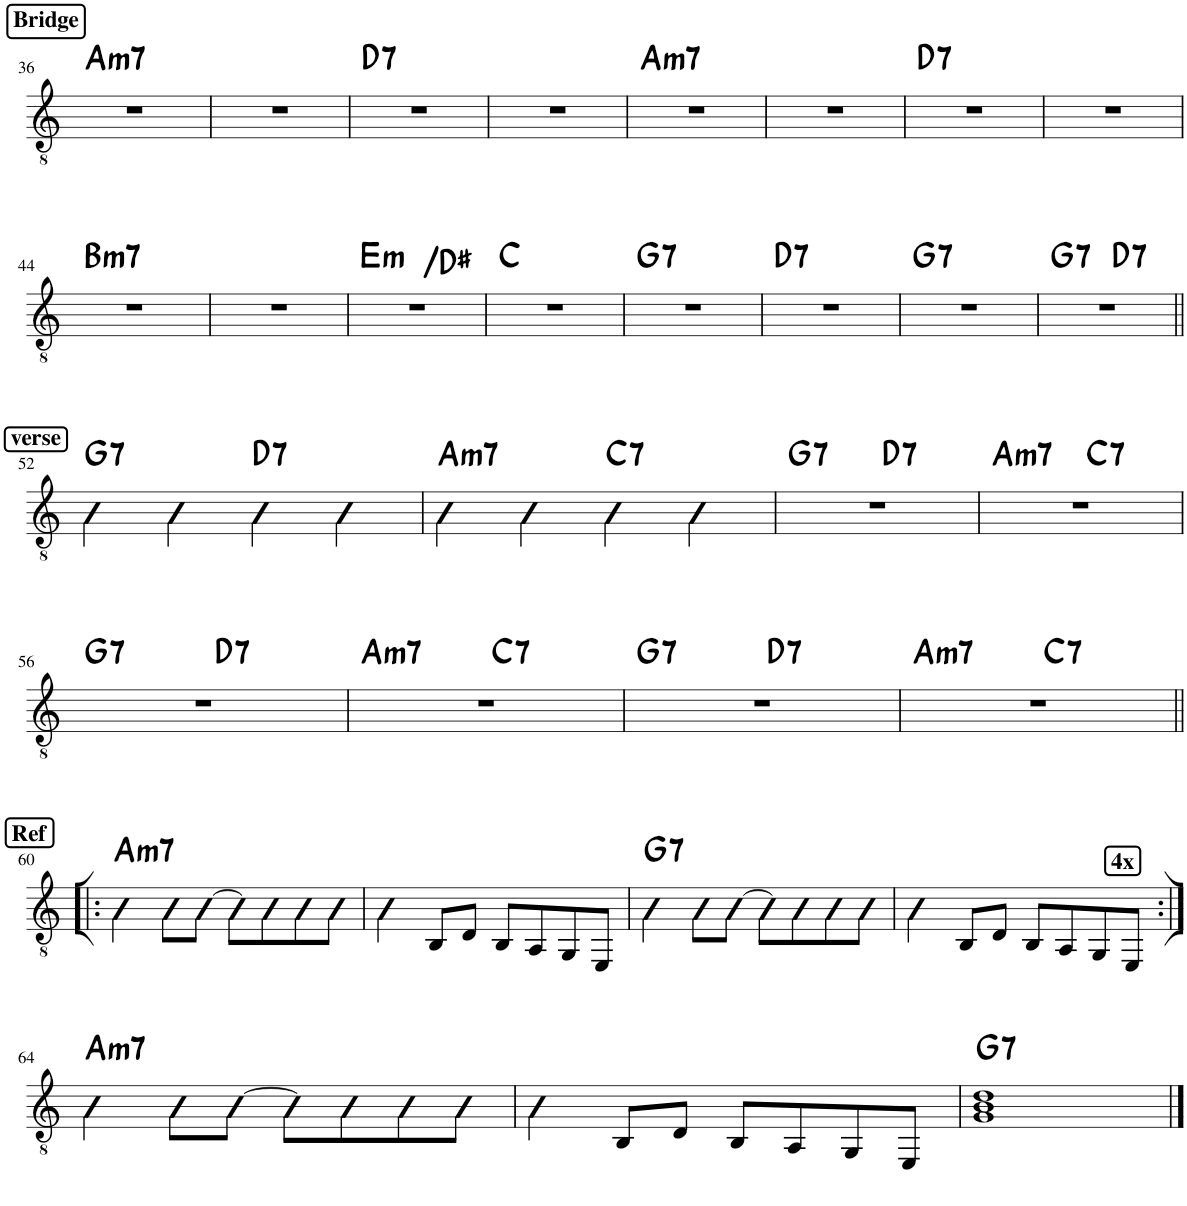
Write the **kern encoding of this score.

**kern	**harte
*part1	*part1
*staff1	*
*I"Classical Guitar	*
*I'Guit.	*
!!LO:PB:g=z
*clefGv2	*
*k[]	*
*M4/4	*
!!LO:REH:place=s1:a:B:cj:fs=11:t=Bridge
=36	=36
!	!LO:H:kt=m7
1r	A:min7
=37	=37
1r	.
=38	=38
!	!LO:H:kt=7
1r	D:7
=39	=39
1r	.
=40	=40
!	!LO:H:kt=m7
1r	A:min7
=41	=41
1r	.
=42	=42
!	!LO:H:kt=7
1r	D:7
=43	=43
1r	.
!!LO:LB:g=z
=44	=44
!	!LO:H:kt=m7
1r	B:min7
=45	=45
1r	.
=46	=46
!	!LO:H:n=1:kt=m
!	!LO:H:n=2:kt=N.C.
1r	E:min N
=47	=47
1r	C:maj
=48	=48
!	!LO:H:kt=7
1r	G:7
=49	=49
!	!LO:H:kt=7
1r	D:7
=50	=50
!	!LO:H:kt=7
1r	G:7
=51	=51
!	!LO:H:kt=7
*^	*
1r	2ryy	G:7
!	!	!LO:H:kt=7
.	2ryy	D:7
!!LO:LB:g=z	!!
!!LO:REH:place=s1:a:B:cj:fs=11:t=verse	!!
=52||	=52||	=52||
!	!	!LO:H:kt=7
*v	*v	*
4G\	G:7
4G\	.
!	!LO:H:kt=7
4D\	D:7
4D\	.
=53	=53
!	!LO:H:kt=m7
4A\	A:min7
4A\	.
!	!LO:H:kt=7
4c\	C:7
4c\	.
=54	=54
!	!LO:H:kt=7
*^	*
1r	2ryy	G:7
!	!	!LO:H:kt=7
.	2ryy	D:7
=55	=55	=55
!	!	!LO:H:kt=m7
1r	2ryy	A:min7
!	!	!LO:H:kt=7
.	2ryy	C:7
!!LO:LB:g=z	!!
=56	=56	=56
!	!	!LO:H:kt=7
1r	2ryy	G:7
!	!	!LO:H:kt=7
.	2ryy	D:7
=57	=57	=57
!	!	!LO:H:kt=m7
1r	2ryy	A:min7
!	!	!LO:H:kt=7
.	2ryy	C:7
=58	=58	=58
!	!	!LO:H:kt=7
1r	2ryy	G:7
!	!	!LO:H:kt=7
.	2ryy	D:7
=59	=59	=59
!	!	!LO:H:kt=m7
1r	2ryy	A:min7
!	!	!LO:H:kt=7
.	2ryy	C:7
!!LO:LB:g=z	!!
!!LO:REH:place=s1:a:B:cj:fs=11:t=Ref	!!
=60!|:	=60!|:	=60!|:
!	!	!LO:H:kt=m7
*v	*v	*
4AA\	A:min7
8E\L	.
[8E\J	.
8E\L]	.
8E\	.
8E\	.
8E\J	.
=61	=61
4E\	.
8BB/L	.
8D/J	.
8BB/L	.
8AA/	.
8GG/	.
8EE/J	.
=62	=62
!	!LO:H:kt=7
4G\	G:7
8G\L	.
[8G\J	.
8G\L]	.
8G\	.
8G\	.
8G\J	.
!!LO:REH:place=s1:a:B:cj:fs=11:t=4x:qo=3.5
=63	=63
4E\	.
8BB/L	.
8D/J	.
8BB/L	.
8AA/	.
8GG/	.
8EE/J	.
!!LO:LB:g=z
=64:|!	=64:|!
!	!LO:H:kt=m7
4AA\	A:min7
8E\L	.
[8E\J	.
8E\L]	.
8E\	.
8E\	.
8E\J	.
=65	=65
4E\	.
8BB/L	.
8D/J	.
8BB/L	.
8AA/	.
8GG/	.
8EE/J	.
=66	=66
!	!LO:H:kt=7
1G 1B 1d	G:7
==	==
*-	*-
